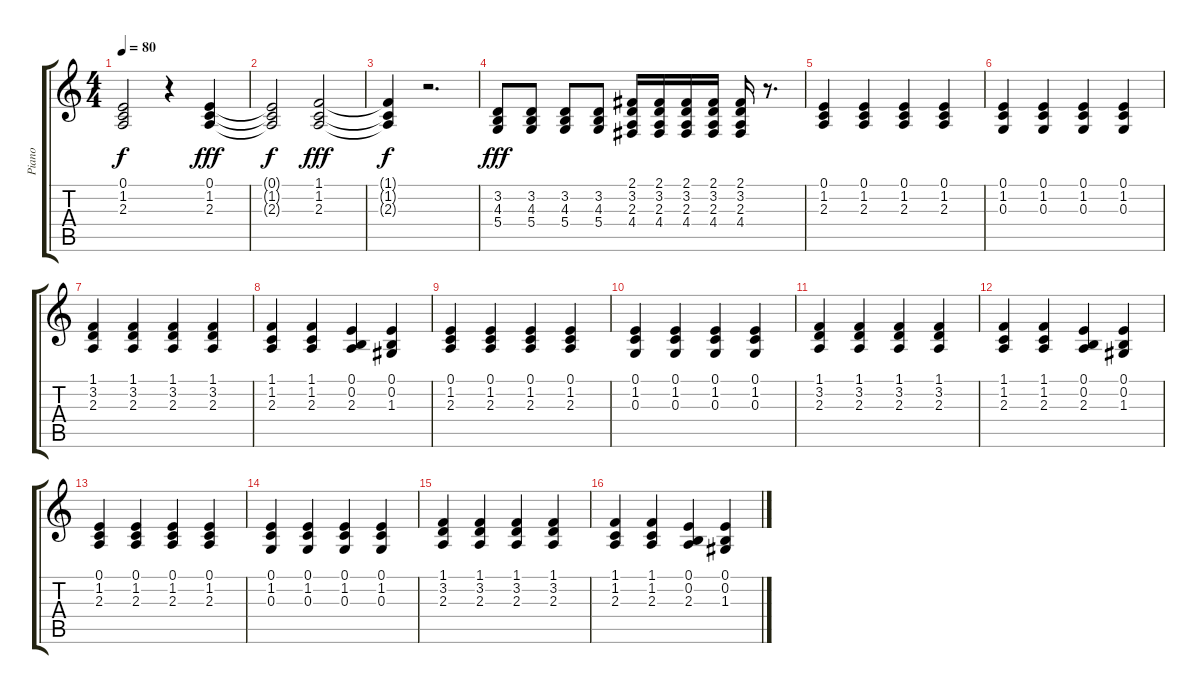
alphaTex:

\track ("Piano" "Piano") {instrument acousticgrandpiano}
\staff {score tabs}
\tuning (E4 B3 G3 D3 A2 E2) {hide}
\ts (4 4)
\tempo 80
\clef g2
\ks c
(0.1{t} 1.2{t} 2.3{t}).2{dy f} r.4 (0.1 1.2 2.3).4{dy fff} |
(0.1{t} 1.2{t} 2.3{t}).2{dy f} (1.1 1.2 2.3).2{dy fff} |
(1.1{t} 1.2{t} 2.3{t}).4{dy f} r.2{d} |
(3.2 4.3 5.4).8{dy fff} (3.2 4.3 5.4).8 (3.2 4.3 5.4).8 (3.2 4.3 5.4).8 (2.1 3.2 2.3 4.4).16 (2.1 3.2 2.3 4.4).16 (2.1 3.2 2.3 4.4).16 (2.1 3.2 2.3 4.4).16 (2.1 3.2 2.3 4.4).16 r.8{d} |
(0.1 1.2 2.3).4 (0.1 1.2 2.3).4 (0.1 1.2 2.3).4 (0.1 1.2 2.3).4 |
(0.1 1.2 0.3).4 (0.1 1.2 0.3).4 (0.1 1.2 0.3).4 (0.1 1.2 0.3).4 |
(1.1 3.2 2.3).4 (1.1 3.2 2.3).4 (1.1 3.2 2.3).4 (1.1 3.2 2.3).4 |
(1.1 1.2 2.3).4 (1.1 1.2 2.3).4 (0.1 0.2 2.3).4 (0.1 0.2 1.3).4 |
(0.1 1.2 2.3).4 (0.1 1.2 2.3).4 (0.1 1.2 2.3).4 (0.1 1.2 2.3).4 |
(0.1 1.2 0.3).4 (0.1 1.2 0.3).4 (0.1 1.2 0.3).4 (0.1 1.2 0.3).4 |
(1.1 3.2 2.3).4 (1.1 3.2 2.3).4 (1.1 3.2 2.3).4 (1.1 3.2 2.3).4 |
(1.1 1.2 2.3).4 (1.1 1.2 2.3).4 (0.1 0.2 2.3).4 (0.1 0.2 1.3).4 |
(0.1 1.2 2.3).4 (0.1 1.2 2.3).4 (0.1 1.2 2.3).4 (0.1 1.2 2.3).4 |
(0.1 1.2 0.3).4 (0.1 1.2 0.3).4 (0.1 1.2 0.3).4 (0.1 1.2 0.3).4 |
(1.1 3.2 2.3).4 (1.1 3.2 2.3).4 (1.1 3.2 2.3).4 (1.1 3.2 2.3).4 |
(1.1 1.2 2.3).4 (1.1 1.2 2.3).4 (0.1 0.2 2.3).4 (0.1 0.2 1.3).4
